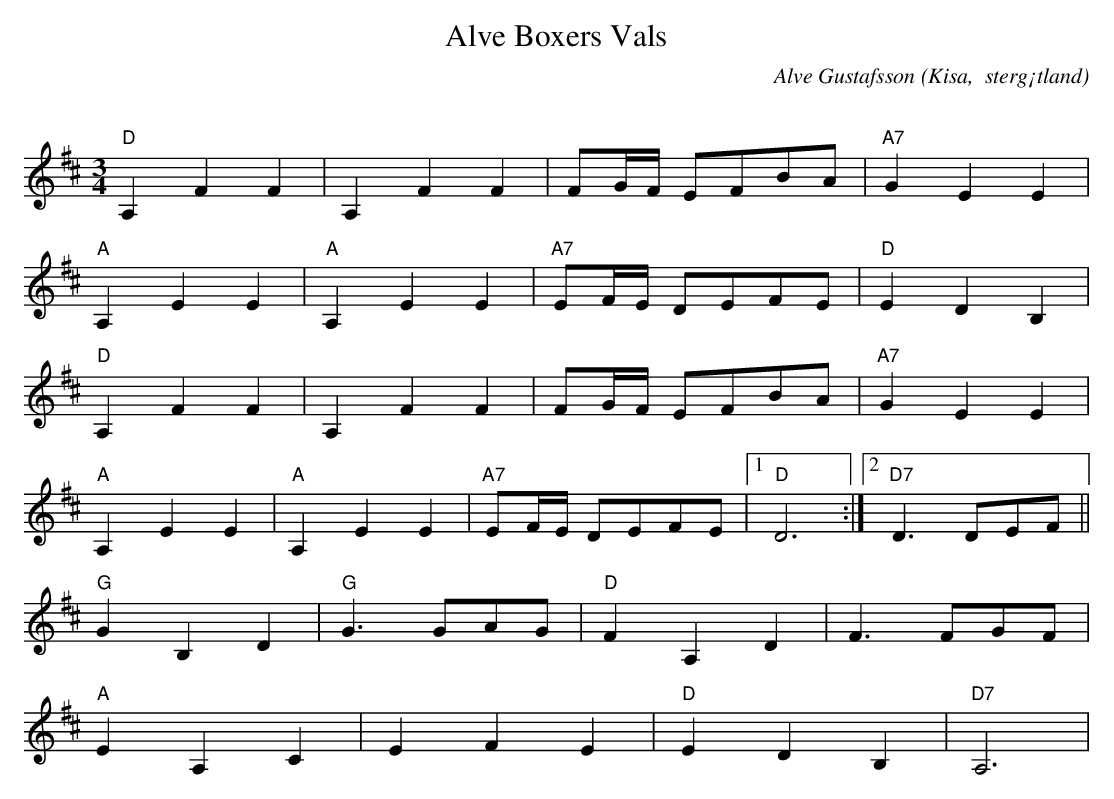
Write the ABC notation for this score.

X:1
T:Alve Boxers Vals
C:Alve Gustafsson
O:Kisa,  sterg¡tland
Q:140
M:3/4
L:1/8
K:D
"D"A,2F2F2|A,2F2F2|FG/F/ EFBA |"A7" G2E2E2|
"A" A,2E2E2 |"A" A,2E2E2|"A7" EF/E/ DEFE |"D" E2D2B,2 |
"D"A,2F2F2|A,2F2F2|FG/F/ EFBA |"A7" G2E2E2|
"A" A,2E2E2 |"A" A,2E2E2|"A7" EF/E/ DEFE |1"D" D6 :|2 "D7" D3 DEF ||
"G" G2B,2D2 |"G" G3 GAG | "D" F2A,2D2 | F3 FGF |
"A" E2A,2 C2 |E2F2E2 |"D" E2D2B,2 |"D7" A,6 |
